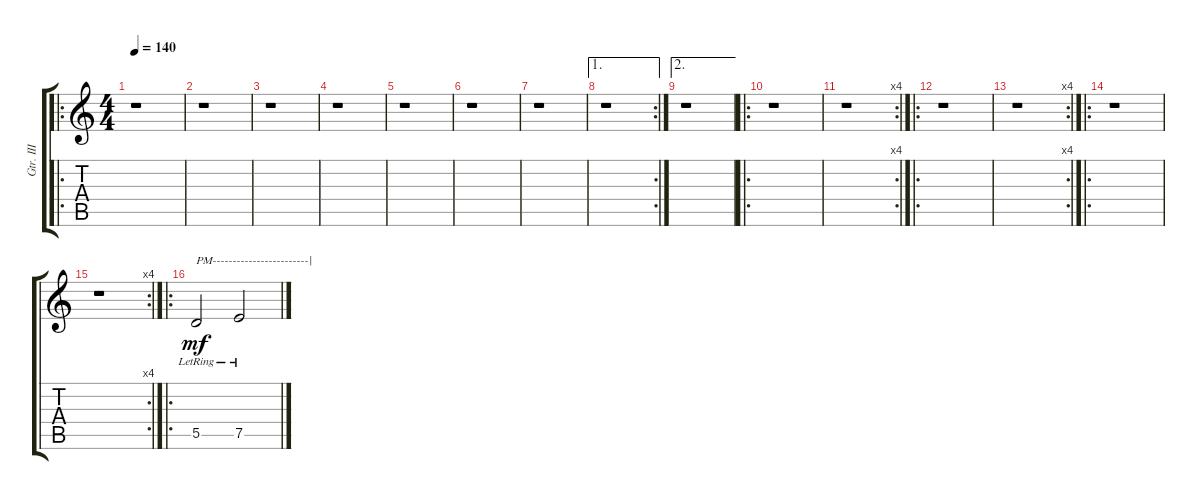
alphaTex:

\track ("Gtr. III" "Gtr. III") {instrument distortionguitar}
\staff {score tabs}
\tuning (E4 B3 G3 D3 A2 E2) {hide}
\ro
\ts (4 4)
\tempo 140
\clef g2
\ks c
r.1{dy mf instrument distortionguitar} |
r.1 |
r.1 |
r.1 |
r.1 |
r.1 |
r.1 |
\ae 1
\rc 2
r.1 |
\ae 2
r.1 |
\ro
r.1 |
\rc 4
r.1 |
\ro
r.1 |
\rc 4
r.1 |
\ro
r.1 |
\rc 4
r.1 |
\ro
5.5{lr}.2{txt "PM------------------------|" instrument overdrivenguitar} 7.5{lr}.2{instrument overdrivenguitar}
